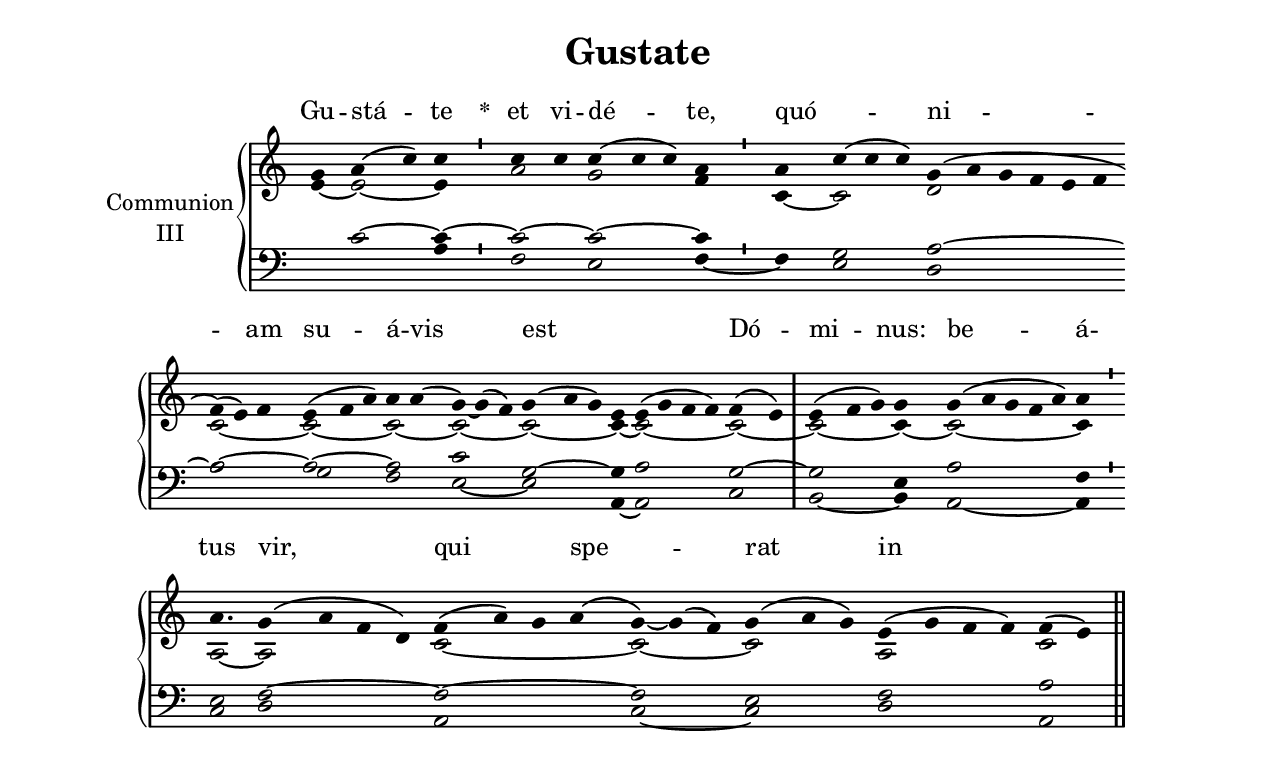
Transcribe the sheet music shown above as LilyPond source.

\version "2.18"
\include "gregorian.ly"
\include "noh2.ily"


%Page reference: page ii.171
%(volume.page)

global = {
 \key e \phrygian
 \cadenzaOn 
}

\header {
  title = \markup \center-column {"Gustate" \vspace #1 }
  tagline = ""
  composer = ""
}

\paper {
 #(include-special-characters)
  oddHeaderMarkup = \markup \fill-line {
    \line {}
    \center-column {
      \on-the-fly #first-page     " "
      \on-the-fly #not-first-page "Gustate"
    }
    \line { \on-the-fly #print-page-number-check-first \fromproperty #'page:page-number-string }
  }
  evenHeaderMarkup = \markup \fill-line {
    \line { \on-the-fly #print-page-number-check-first \fromproperty #'page:page-number-string }
    \center-column { "Gustate" }
    \line {}
  }
}

chantText = \lyricmode {
Gu -- stá -- te 
\set stanza = " * " et vi -- dé -- te, quó -- _ ni -- am su -- á -- vis est _ _ Dó -- mi -- nus: 
be -- á -- tus vir, qui _ spe -- rat in _ _ e -- o. }

chantMusic = {
\tieDown   g'4 a'4 ( c''4) c''4 \divisioMinima
 c''4 c''4 c''4 ( c''4 c''4) a'4 \divisioMinima
 a'4 c''4 ( c''4 c''4) g'4 ( a'4 g'4 f'4 e'4 f'4 \forceBreak
) f'4 ( e'4) f'4 e'4 ( f'4 a'4) a'4 a'4 ( g'4) ~ g'4 ( f'4) g'4 ( a'4 g'4) e'4 e'4 ( g'4 f'4 f'4) f'4 ( e'4) \divisioMaxima
 e'4 ( f'4 g'4) g'4 g'4 ( a'4 g'4 f'4 a'4) a'4 \divisioMinima \forceBreak

 a'4. g'4 ( a'4 f'4 d'4) f'4 ( a'4) g'4 a'4 ( g'4) ~ g'4 ( f'4) g'4 ( a'4 g'4) e'4 ( g'4 f'4 f'4) f'4 ( e'4) \finalis

}

altoMusic = {
e'4 ~ e'2 ~ e'4 \divisioMinima
a'2 g'2*3/2 f'4 \divisioMinima
c'4 ~ c'2*3/2 d'2*6/2 c'2*3/2 ~ c'2*3/2 ~ c'2 ~ c'2*3/2 ~ c'2*3/2 ~ c'4 ~ c'2*4/2 ~ c'2 ~ \divisioMaxima
c'2*3/2 ~ c'4 ~ c'2*5/2 ~ c'4 \divisioMinima
a2*3/4 ~ a2*4/2 c'2*4/2 ~ c'2*3/2 ~ c'2*3/2 a2*4/2 c'2 \finalis
}

tenorMusic = {
r4 c'2 ~ c'4 ~ \divisioMinima
c'2 ~ c'2*3/2 ~ c'4 \divisioMinima
r4 g2*3/2 a2*6/2 ~ a2*3/2 ~ a2*3/2 ~ a2 c'2*3/2 g2*3/2 ~ g4 a2*4/2 g2 ~ \divisioMaxima
g2*3/2 e4 a2*5/2 f4 \divisioMinima
e2*3/4 f2*4/2 ~ f2*4/2 ~ f2*3/2 e2*3/2 f2*4/2 a2 \finalis
}

bassMusic = {
r2*3/2 a4 \divisioMinima
f2 e2*3/2 f4 ~ \divisioMinima
f4 e2*3/2 d2*6/2 a2*3/2 g2*3/2 f2 e2*3/2 ~ e2*3/2 a,4 ~ a,2*4/2 c2 \divisioMaxima
b,2*3/2 ~ b,4 a,2*5/2 ~ a,4 \divisioMinima
c2*3/4 d2*4/2 a,2*4/2 c2*3/2 ~ c2*3/2 d2*4/2 a,2 \finalis
}

voiceLines = {
\voiceLineStyle


}

\score{
  <<
    \new GrandStaff <<
      \set GrandStaff.autoBeaming = ##f
      \set GrandStaff.instrumentName = \markup \center-column {
        "Communion"
        "III"
      }
      \new Staff = up <<
        \new Voice = "chant" {
          \voiceOne \global \chantMusic
        }
        \new Voice {
          \voiceTwo \global \altoMusic
        }
      >>

      \new Staff = down <<
        \clef bass
        \new Voice {
          \voiceOne \global \tenorMusic
        }
        \new Voice {
          \voiceTwo \global \bassMusic
        }
	\new Voice {
        \voiceThree \global \voiceLines
        }
      >>
    >>
    \new Lyrics \lyricsto chant {
      \chantText
    }
  >>
  \layout{
  }
  \midi{
    \tempo 4 = 125
  }
}
